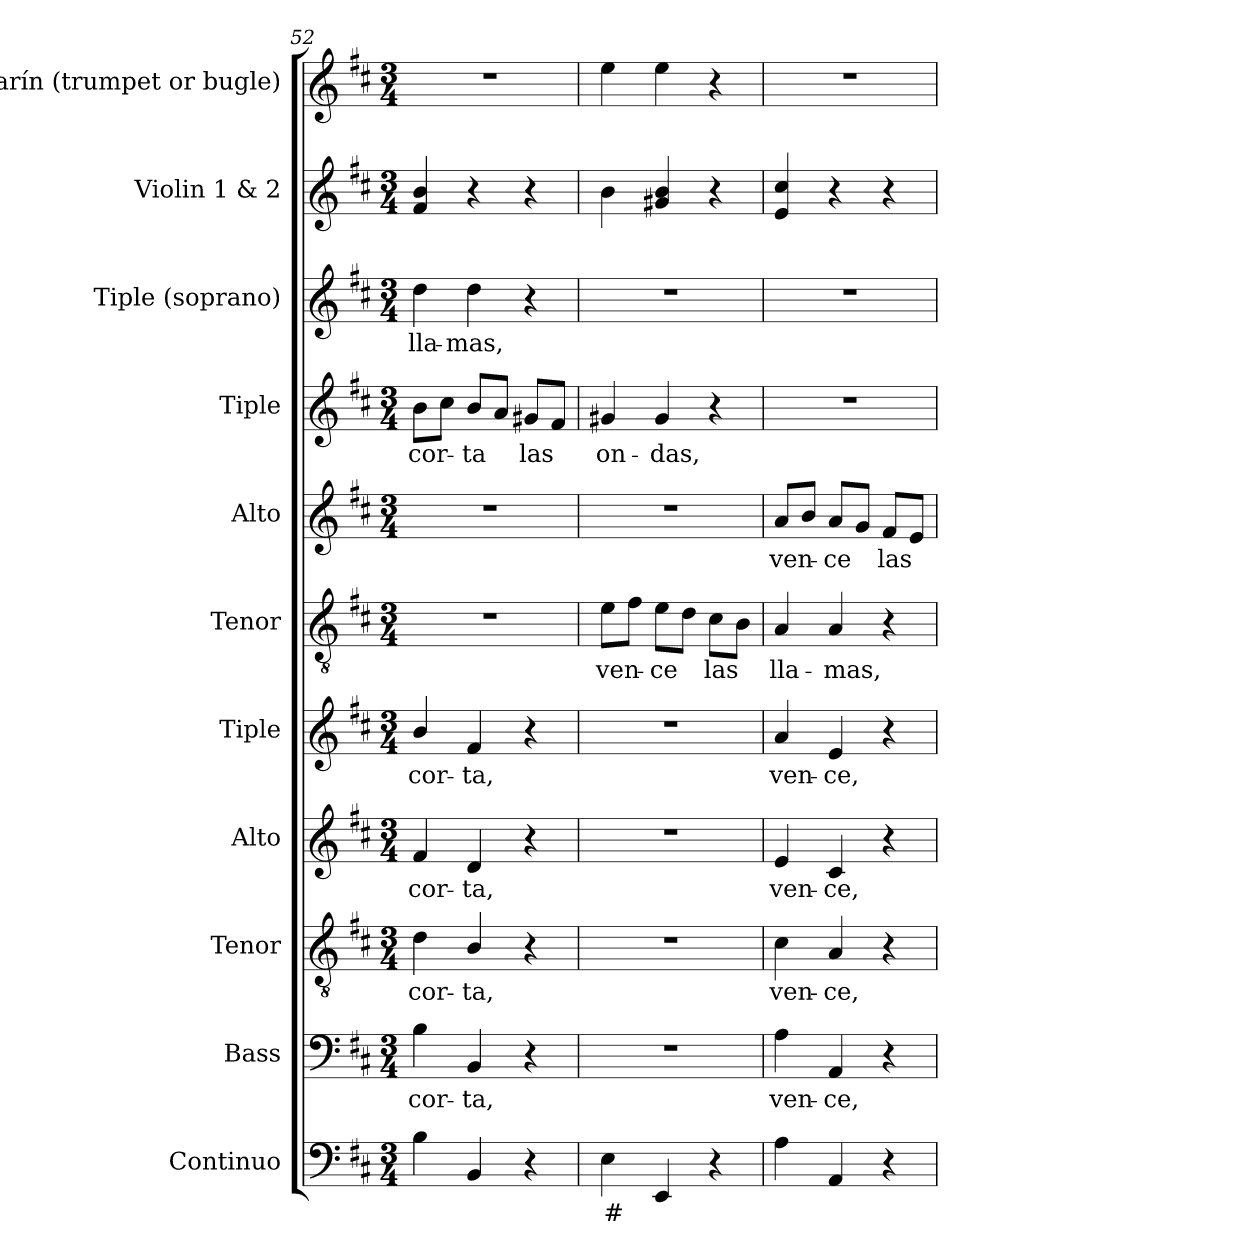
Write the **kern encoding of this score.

**kern	**text	**kern	**text	**kern	**text	**kern	**text	**kern	**text	**kern	**text	**kern	**text	**kern	**text	**kern	**text	**kern	**kern
*part11	*part11	*part10	*part10	*part9	*part9	*part8	*part8	*part7	*part7	*part6	*part6	*part5	*part5	*part4	*part4	*part3	*part3	*part2	*part1
*staff11	*staff11	*staff10	*staff10	*staff9	*staff9	*staff8	*staff8	*staff7	*staff7	*staff6	*staff6	*staff5	*staff5	*staff4	*staff4	*staff3	*staff3	*staff2	*staff1
*I"Continuo	*	*I"Bass	*	*I"Tenor	*	*I"Alto	*	*I"Tiple	*	*I"Tenor	*	*I"Alto	*	*I"Tiple	*	*I"Tiple (soprano)	*	*I"Violin 1  & 2	*I"Clarín (trumpet or bugle)
*I'Cont.	*	*I'B.	*	*I'T.	*	*I'A.	*	*	*	*I'T.	*	*I'A.	*	*	*	*I'S.	*	*	*I'Tr.
*clefF4	*	*clefF4	*	*clefGv2	*	*clefG2	*	*clefG2	*	*clefGv2	*	*clefG2	*	*clefG2	*	*clefG2	*	*clefG2	*clefG2
*	*	*	*	*ITrd7c12	*	*	*	*	*	*ITrd7c12	*	*	*	*	*	*	*	*	*
*k[f#c#]	*	*k[f#c#]	*	*k[f#c#]	*	*k[f#c#]	*	*k[f#c#]	*	*k[f#c#]	*	*k[f#c#]	*	*k[f#c#]	*	*k[f#c#]	*	*k[f#c#]	*k[f#c#]
*D:	*	*D:	*	*D:	*	*D:	*	*D:	*	*D:	*	*D:	*	*D:	*	*D:	*	*D:	*D:
*M3/4	*	*M3/4	*	*M3/4	*	*M3/4	*	*M3/4	*	*M3/4	*	*M3/4	*	*M3/4	*	*M3/4	*	*M3/4	*M3/4
=52	=52	=52	=52	=52	=52	=52	=52	=52	=52	=52	=52	=52	=52	=52	=52	=52	=52	=52	=52
!	!	!	!LO:LY:b:color=#000000	!	!	!	!	!	!	!	!	!	!	!	!	!	!	!	!
!	!	!	!	!	!LO:LY:b:color=#000000	!	!	!	!	!	!	!	!	!	!	!	!	!	!
!	!	!	!	!	!	!	!LO:LY:b:color=#000000	!	!	!	!	!	!	!	!	!	!	!	!
!	!	!	!	!	!	!	!	!	!LO:LY:b:color=#000000	!LO:N:vis=1	!	!LO:N:vis=1	!	!	!	!	!	!	!
!	!	!	!	!	!	!	!	!	!	!	!	!	!	!	!LO:LY:b:color=#000000	!	!	!	!
!	!	!	!	!	!	!	!	!	!	!	!	!	!	!	!	!	!LO:LY:b:color=#000000	!	!LO:N:vis=1
4Bi\	.	4Bi\	cor-	4Di\	cor-	4f#i/	cor-	4bi/	cor-	2.r	.	2.r	.	8bi\L	cor-	4ddi\	lla-	4f#i/ 4bi	2.r
.	.	.	.	.	.	.	.	.	.	.	.	.	.	8cc#i\J	.	.	.	.	.
!	!	!	!LO:LY:b:color=#000000	!	!	!	!	!	!	!	!	!	!	!	!	!	!	!	!
!	!	!	!	!	!LO:LY:b:color=#000000	!	!	!	!	!	!	!	!	!	!	!	!	!	!
!	!	!	!	!	!	!	!LO:LY:b:color=#000000	!	!	!	!	!	!	!	!	!	!	!	!
!	!	!	!	!	!	!	!	!	!LO:LY:b:color=#000000	!	!	!	!	!	!	!	!	!	!
!	!	!	!	!	!	!	!	!	!	!	!	!	!	!	!LO:LY:b:color=#000000	!	!	!	!
!	!	!	!	!	!	!	!	!	!	!	!	!	!	!	!	!	!LO:LY:b:color=#000000	!	!
4BBi/	.	4BBi/	-ta,	4BBi/	-ta,	4di/	-ta,	4f#i/	-ta,	.	.	.	.	8bi/L	-ta	4ddi\	-mas,	4r	.
.	.	.	.	.	.	.	.	.	.	.	.	.	.	8ai/J	.	.	.	.	.
!	!	!	!	!	!	!	!	!	!	!	!	!	!	!	!LO:LY:b:color=#000000	!	!	!	!
4r	.	4r	.	4r	.	4r	.	4r	.	.	.	.	.	8g#Xi/L	las	4r	.	4r	.
.	.	.	.	.	.	.	.	.	.	.	.	.	.	8f#i/J	.	.	.	.	.
=53	=53	=53	=53	=53	=53	=53	=53	=53	=53	=53	=53	=53	=53	=53	=53	=53	=53	=53	=53
!	!LO:LY:b:color=#000000	!LO:N:vis=1	!	!LO:N:vis=1	!	!LO:N:vis=1	!	!LO:N:vis=1	!	!	!	!	!	!	!	!	!	!	!
!	!	!	!	!	!	!	!	!	!	!	!LO:LY:b:color=#000000	!LO:N:vis=1	!	!	!	!	!	!	!
!	!	!	!	!	!	!	!	!	!	!	!	!	!	!	!LO:LY:b:color=#000000	!LO:N:vis=1	!	!	!
4Ei\	#	2.r	.	2.r	.	2.r	.	2.r	.	8Ei\L	ven-	2.r	.	4g#Xi/	on-	2.r	.	4bi\	4eei\
.	.	.	.	.	.	.	.	.	.	8F#i\J	.	.	.	.	.	.	.	.	.
!	!	!	!	!	!	!	!	!	!	!	!LO:LY:b:color=#000000	!	!	!	!	!	!	!	!
!	!	!	!	!	!	!	!	!	!	!	!	!	!	!	!LO:LY:b:color=#000000	!	!	!	!
4EEi/	.	.	.	.	.	.	.	.	.	8Ei\L	-ce	.	.	4g#i/	-das,	.	.	4g#Xi/ 4bi	4eei\
.	.	.	.	.	.	.	.	.	.	8Di\J	.	.	.	.	.	.	.	.	.
!	!	!	!	!	!	!	!	!	!	!	!LO:LY:b:color=#000000	!	!	!	!	!	!	!	!
4r	.	.	.	.	.	.	.	.	.	8C#i\L	las	.	.	4r	.	.	.	4r	4r
.	.	.	.	.	.	.	.	.	.	8BBi\J	.	.	.	.	.	.	.	.	.
=54	=54	=54	=54	=54	=54	=54	=54	=54	=54	=54	=54	=54	=54	=54	=54	=54	=54	=54	=54
!	!	!	!LO:LY:b:color=#000000	!	!	!	!	!	!	!	!	!	!	!	!	!	!	!	!
!	!	!	!	!	!LO:LY:b:color=#000000	!	!	!	!	!	!	!	!	!	!	!	!	!	!
!	!	!	!	!	!	!	!LO:LY:b:color=#000000	!	!	!	!	!	!	!	!	!	!	!	!
!	!	!	!	!	!	!	!	!	!LO:LY:b:color=#000000	!	!	!	!	!	!	!	!	!	!
!	!	!	!	!	!	!	!	!	!	!	!LO:LY:b:color=#000000	!	!	!	!	!	!	!	!
!	!	!	!	!	!	!	!	!	!	!	!	!	!LO:LY:b:color=#000000	!LO:N:vis=1	!	!LO:N:vis=1	!	!	!LO:N:vis=1
4Ai\	.	4Ai\	ven-	4C#i\	ven-	4ei/	ven-	4ai/	ven-	4AAi/	lla-	8ai/L	ven-	2.r	.	2.r	.	4ei/ 4cc#i	2.r
.	.	.	.	.	.	.	.	.	.	.	.	8bi/J	.	.	.	.	.	.	.
!	!	!	!LO:LY:b:color=#000000	!	!	!	!	!	!	!	!	!	!	!	!	!	!	!	!
!	!	!	!	!	!LO:LY:b:color=#000000	!	!	!	!	!	!	!	!	!	!	!	!	!	!
!	!	!	!	!	!	!	!LO:LY:b:color=#000000	!	!	!	!	!	!	!	!	!	!	!	!
!	!	!	!	!	!	!	!	!	!LO:LY:b:color=#000000	!	!	!	!	!	!	!	!	!	!
!	!	!	!	!	!	!	!	!	!	!	!LO:LY:b:color=#000000	!	!	!	!	!	!	!	!
!	!	!	!	!	!	!	!	!	!	!	!	!	!LO:LY:b:color=#000000	!	!	!	!	!	!
4AAi/	.	4AAi/	-ce,	4AAi/	-ce,	4c#i/	-ce,	4ei/	-ce,	4AAi/	-mas,	8ai/L	-ce	.	.	.	.	4r	.
.	.	.	.	.	.	.	.	.	.	.	.	8gi/J	.	.	.	.	.	.	.
!	!	!	!	!	!	!	!	!	!	!	!	!	!LO:LY:b:color=#000000	!	!	!	!	!	!
4r	.	4r	.	4r	.	4r	.	4r	.	4r	.	8f#i/L	las	.	.	.	.	4r	.
.	.	.	.	.	.	.	.	.	.	.	.	8ei/J	.	.	.	.	.	.	.
=	=	=	=	=	=	=	=	=	=	=	=	=	=	=	=	=	=	=	=
*-	*-	*-	*-	*-	*-	*-	*-	*-	*-	*-	*-	*-	*-	*-	*-	*-	*-	*-	*-
